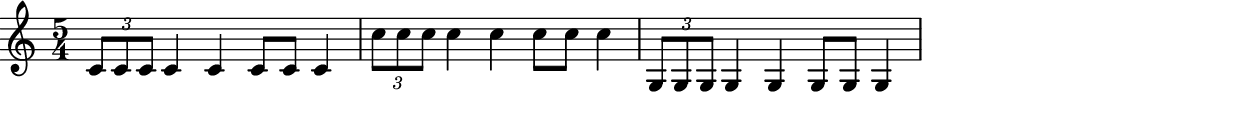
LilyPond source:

%% Generated by lilypond-book.py
%% Options: [exampleindent=10.16\mm,indent=0\mm,line-width=160\mm]
\include "lilypond-book-preamble.ly"


% ****************************************************************
% Start cut-&-pastable-section
% ****************************************************************



\paper {
  indent = 0\mm
  line-width = 160\mm
  % offset the left padding, also add 1mm as lilypond creates cropped
  % images with a little space on the right
  line-width = #(- line-width (* mm  3.000000) (* mm 1))
}

\layout {
  
}





% ****************************************************************
% ly snippet:
% ****************************************************************
\sourcefilename "creating-a-sequence-of-notes-on-various-pitches.ly"
\sourcefileline 0
% DO NOT EDIT this file manually; it is automatically
% generated from Documentation/snippets/new
% Make any changes in Documentation/snippets/new/
% and then run scripts/auxiliar/makelsr.py
%
% This file is in the public domain.
%% Note: this file works from version 2.17.11
\version "2.17.11"

\header {
%% Translation of GIT committish: e797772ef677c797c169b7096a28f6a5959353ef
  texidoces = "
En una música que tenga muchas apariciones de la
misma secuencia de notas a distintas alturas, podría ser de
utilidad la siguiente función musical.  Admite una nota, de la que
sólo se utiliza su altura.  Las funciones de apoyo en Scheme se
han tomado prestadas del documento de \"Consejos y trucos\"de la
versión 2.10 del manual.  Este ejemplo crea las duraciones
rítmicas que se usan a todo lo largo de «Marte», de «Los Planetas»
de Gustav Holst.

"
  doctitlees = "Crear una secuencia de notas a distintas alturas"

%% Translation of GIT committish: 4d1502a7f3c7929e30da8f35a1d177b19eb34f89
  texidocfr = "
Lorsque la musique comporte à de nombreuses reprises une même séquence
sur des hauteurs différentes, la fonction musicale ci-dessous peut
s'avérer fort utile.  Elle considère une note dont seule la hauteur est
utilisée.  Cet exemple reproduit le rythme utilisé tout au long de
« Mars », l'une des pièces de l'œuvre de Gustav Holst « Les planètes ».

"
  doctitlefr = "Création d'une séquence de notes de même hauteur"

  lsrtags = "pitches, real-music, really-cool, scheme-language"

  texidoc = "
In music that contains many occurrences of the same sequence of notes
at different pitches, the following music function may prove useful.
It takes a note, of which only the pitch is used.   This example
creates the rhythm used throughout Mars, from Gustav Holst's The
Planets.

"
  doctitle = "Creating a sequence of notes on various pitches"
} % begin verbatim


rhythm =
#(define-music-function (parser location p) (ly:pitch?)
   "Make the rhythm in Mars (the Planets) at the given pitch"
  #{ \tuplet 3/2 { $p 8 $p $p } $p 4 $p $p 8 $p $p 4 #})

\new Staff {
  \time 5/4
  \rhythm c'
  \rhythm c''
  \rhythm g
}



% ****************************************************************
% end ly snippet
% ****************************************************************
